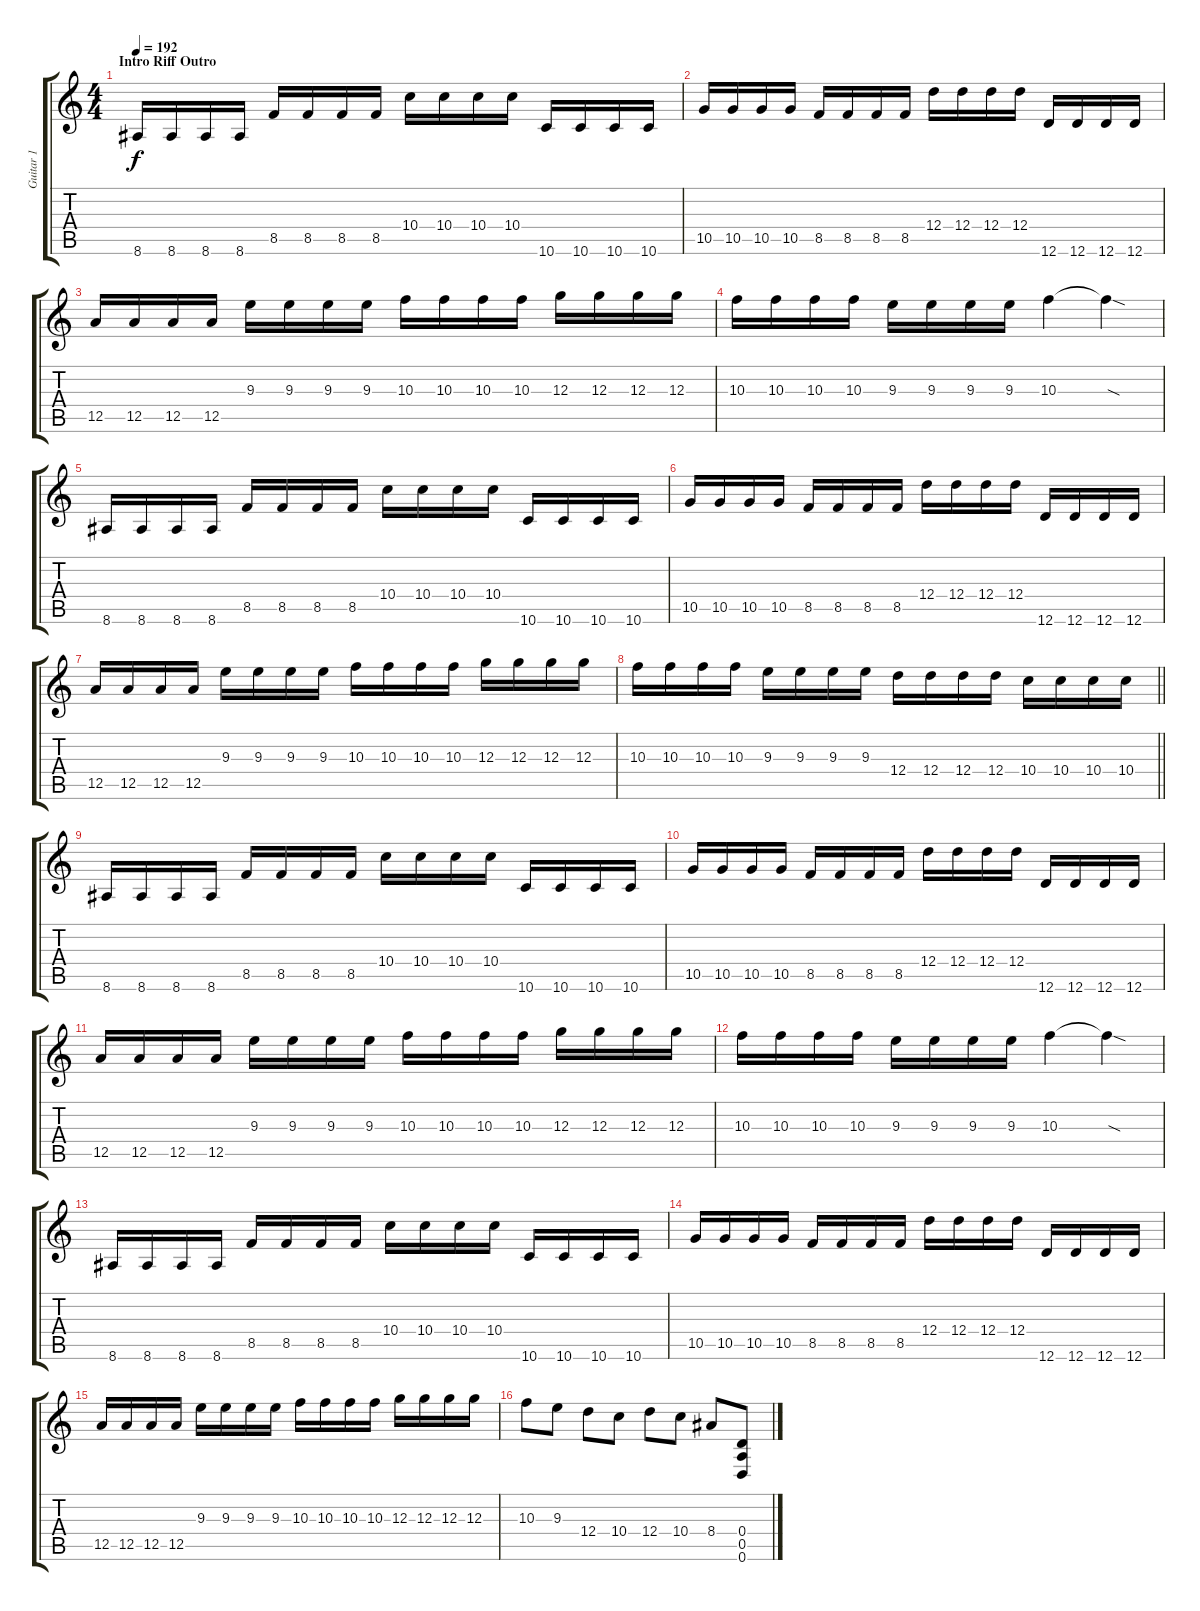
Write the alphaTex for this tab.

\track ("Guitar 1" "Guitar 1") {instrument distortionguitar}
\staff {score tabs}
\tuning (E4 B3 G3 D3 A2 D2) {hide}
\ts (4 4)
\section ("" "Intro Riff Outro")
\tempo 192
\clef g2
\ks c
8.6.16{dy f} 8.6.16 8.6.16 8.6.16 8.5.16 8.5.16 8.5.16 8.5.16 10.4.16 10.4.16 10.4.16 10.4.16 10.6.16 10.6.16 10.6.16 10.6.16 |
10.5.16 10.5.16 10.5.16 10.5.16 8.5.16 8.5.16 8.5.16 8.5.16 12.4.16 12.4.16 12.4.16 12.4.16 12.6.16 12.6.16 12.6.16 12.6.16 |
12.5.16 12.5.16 12.5.16 12.5.16 9.3.16 9.3.16 9.3.16 9.3.16 10.3.16 10.3.16 10.3.16 10.3.16 12.3.16 12.3.16 12.3.16 12.3.16 |
10.3.16 10.3.16 10.3.16 10.3.16 9.3.16 9.3.16 9.3.16 9.3.16 10.3.4 10.3{sod t}.4 |
8.6.16 8.6.16 8.6.16 8.6.16 8.5.16 8.5.16 8.5.16 8.5.16 10.4.16 10.4.16 10.4.16 10.4.16 10.6.16 10.6.16 10.6.16 10.6.16 |
10.5.16 10.5.16 10.5.16 10.5.16 8.5.16 8.5.16 8.5.16 8.5.16 12.4.16 12.4.16 12.4.16 12.4.16 12.6.16 12.6.16 12.6.16 12.6.16 |
12.5.16 12.5.16 12.5.16 12.5.16 9.3.16 9.3.16 9.3.16 9.3.16 10.3.16 10.3.16 10.3.16 10.3.16 12.3.16 12.3.16 12.3.16 12.3.16 |
\barLineRight lightlight
10.3.16 10.3.16 10.3.16 10.3.16 9.3.16 9.3.16 9.3.16 9.3.16 12.4.16 12.4.16 12.4.16 12.4.16 10.4.16 10.4.16 10.4.16 10.4.16 |
8.6.16 8.6.16 8.6.16 8.6.16 8.5.16 8.5.16 8.5.16 8.5.16 10.4.16 10.4.16 10.4.16 10.4.16 10.6.16 10.6.16 10.6.16 10.6.16 |
10.5.16 10.5.16 10.5.16 10.5.16 8.5.16 8.5.16 8.5.16 8.5.16 12.4.16 12.4.16 12.4.16 12.4.16 12.6.16 12.6.16 12.6.16 12.6.16 |
12.5.16 12.5.16 12.5.16 12.5.16 9.3.16 9.3.16 9.3.16 9.3.16 10.3.16 10.3.16 10.3.16 10.3.16 12.3.16 12.3.16 12.3.16 12.3.16 |
10.3.16 10.3.16 10.3.16 10.3.16 9.3.16 9.3.16 9.3.16 9.3.16 10.3.4 10.3{sod t}.4 |
8.6.16 8.6.16 8.6.16 8.6.16 8.5.16 8.5.16 8.5.16 8.5.16 10.4.16 10.4.16 10.4.16 10.4.16 10.6.16 10.6.16 10.6.16 10.6.16 |
10.5.16 10.5.16 10.5.16 10.5.16 8.5.16 8.5.16 8.5.16 8.5.16 12.4.16 12.4.16 12.4.16 12.4.16 12.6.16 12.6.16 12.6.16 12.6.16 |
12.5.16 12.5.16 12.5.16 12.5.16 9.3.16 9.3.16 9.3.16 9.3.16 10.3.16 10.3.16 10.3.16 10.3.16 12.3.16 12.3.16 12.3.16 12.3.16 |
10.3.8 9.3.8 12.4.8 10.4.8 12.4.8 10.4.8 8.4.8 (0.4 0.5 0.6).8
